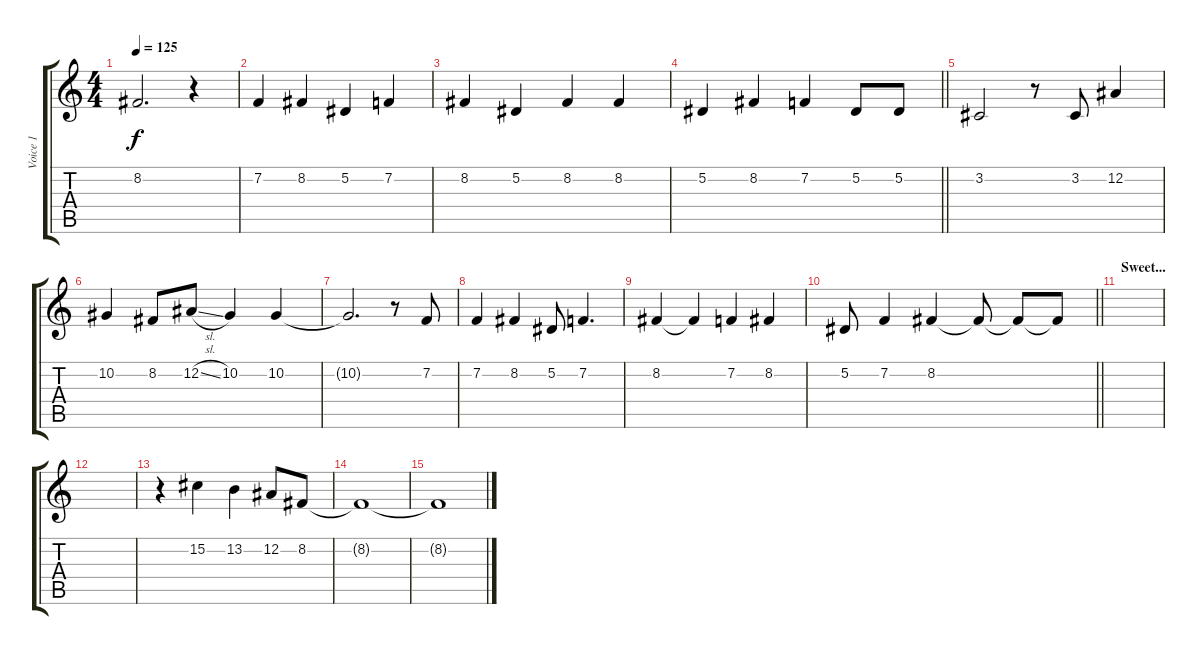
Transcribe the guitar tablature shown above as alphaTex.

\track ("Voice 1" "Voice 1") {instrument sopranosax}
\staff {score tabs}
\tuning (Eb4 Bb3 Gb3 Db3 Ab2 Eb2) {hide}
\ts (4 4)
\tempo 125
\clef g2
\ks c
8.2{t}.2{d dy f} r.4 |
7.2.4 8.2.4 5.2.4 7.2.4 |
8.2.4 5.2.4 8.2.4 8.2.4 |
\barLineRight lightlight
5.2.4 8.2.4 7.2.4 5.2.8 5.2.8 |
3.2.2 r.8 3.2.8 12.2.4 |
10.2.4 8.2.8 12.2{sl}.8 10.2.4 10.2.4 |
10.2{t}.2{d} r.8 7.2.8 |
7.2.4 8.2.4 5.2.8 7.2.4{d} |
8.2.4 8.2{t}.4 7.2.4 8.2.4 |
\barLineRight lightlight
5.2.8 7.2.4 8.2.4 8.2{t}.8 8.2{t}.8 8.2{t}.8 |
\section ("" "Sweet...")
|
|
r.4 15.2.4 13.2.4 12.2.8 8.2.8 |
8.2{t}.1 |
8.2{t}.1
